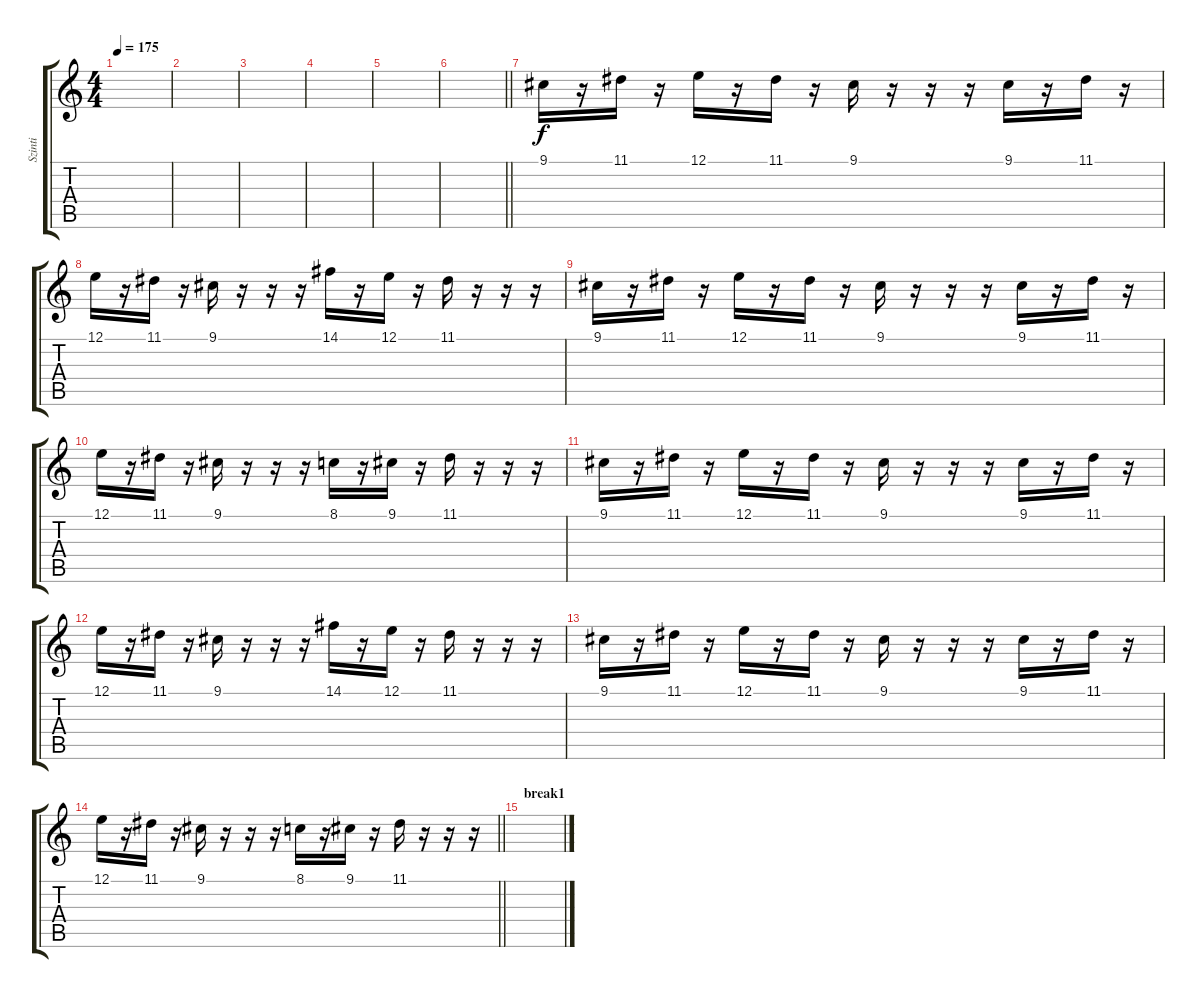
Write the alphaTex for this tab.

\track ("Szinti" "Szinti") {instrument stringensemble1}
\staff {score tabs}
\tuning (E4 B3 G3 D3 A2 E2) {hide}
\ts (4 4)
\tempo 175
\clef g2
\ks c
|
|
|
|
|
\barLineRight lightlight
|
9.1.16 r.16 11.1.16 r.16 12.1.16 r.16 11.1.16 r.16 9.1.16 r.16 r.16 r.16 9.1.16 r.16 11.1.16 r.16 |
12.1.16 r.16 11.1.16 r.16 9.1.16 r.16 r.16 r.16 14.1.16 r.16 12.1.16 r.16 11.1.16 r.16 r.16 r.16 |
9.1.16 r.16 11.1.16 r.16 12.1.16 r.16 11.1.16 r.16 9.1.16 r.16 r.16 r.16 9.1.16 r.16 11.1.16 r.16 |
12.1.16 r.16 11.1.16 r.16 9.1.16 r.16 r.16 r.16 8.1.16 r.16 9.1.16 r.16 11.1.16 r.16 r.16 r.16 |
9.1.16 r.16 11.1.16 r.16 12.1.16 r.16 11.1.16 r.16 9.1.16 r.16 r.16 r.16 9.1.16 r.16 11.1.16 r.16 |
12.1.16 r.16 11.1.16 r.16 9.1.16 r.16 r.16 r.16 14.1.16 r.16 12.1.16 r.16 11.1.16 r.16 r.16 r.16 |
9.1.16 r.16 11.1.16 r.16 12.1.16 r.16 11.1.16 r.16 9.1.16 r.16 r.16 r.16 9.1.16 r.16 11.1.16 r.16 |
\barLineRight lightlight
12.1.16 r.16 11.1.16 r.16 9.1.16 r.16 r.16 r.16 8.1.16 r.16 9.1.16 r.16 11.1.16 r.16 r.16 r.16 |
\section ("" "break1")
